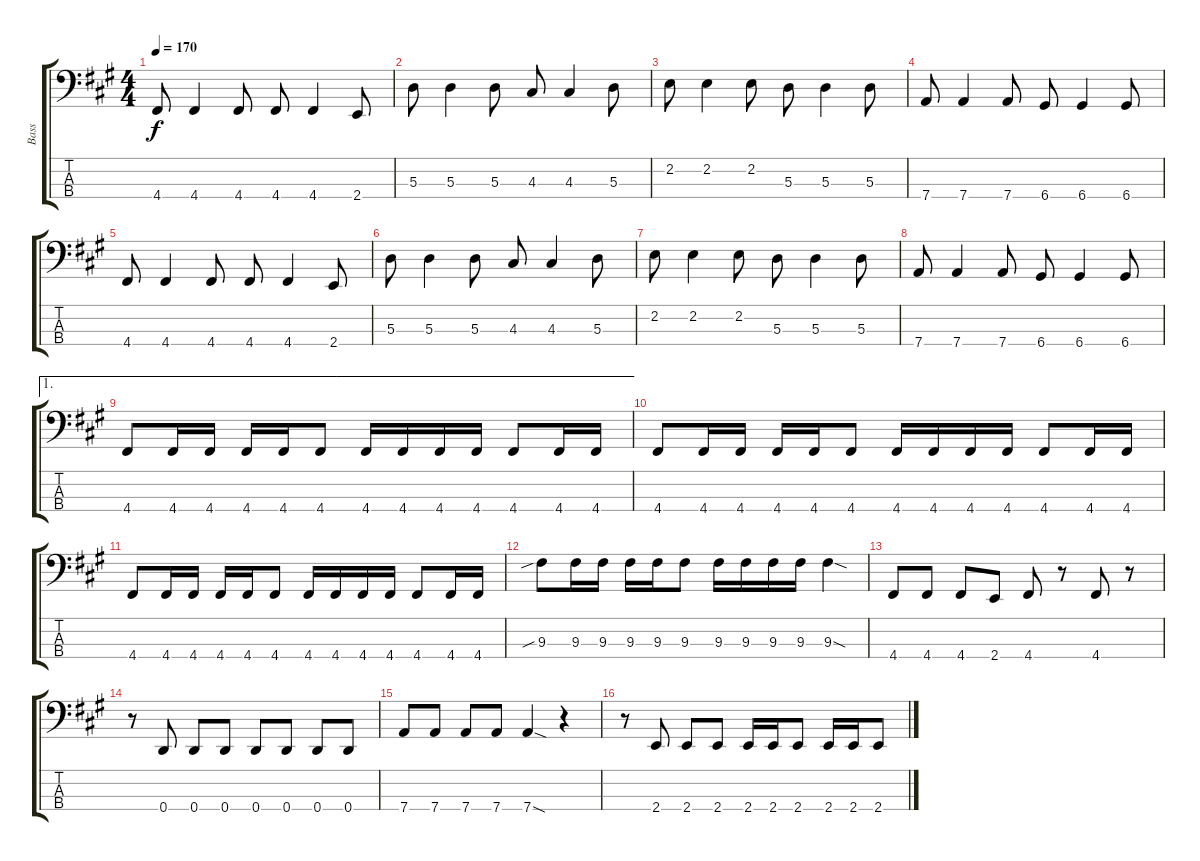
\track ("Bass" "Bass") {instrument electricbasspick}
\staff {score tabs}
\tuning (G2 D2 A1 D1) {hide}
\ts (4 4)
\tempo 170
\clef f4
\ks a
4.4.8{dy f} 4.4.4 4.4.8 4.4.8 4.4.4 2.4.8 |
5.3.8 5.3.4 5.3.8 4.3.8 4.3.4 5.3.8 |
2.2.8 2.2.4 2.2.8 5.3.8 5.3.4 5.3.8 |
7.4.8 7.4.4 7.4.8 6.4.8 6.4.4 6.4.8 |
4.4.8 4.4.4 4.4.8 4.4.8 4.4.4 2.4.8 |
5.3.8 5.3.4 5.3.8 4.3.8 4.3.4 5.3.8 |
2.2.8 2.2.4 2.2.8 5.3.8 5.3.4 5.3.8 |
7.4.8 7.4.4 7.4.8 6.4.8 6.4.4 6.4.8 |
\ae 1
4.4.8 4.4.16 4.4.16 4.4.16 4.4.16 4.4.8 4.4.16 4.4.16 4.4.16 4.4.16 4.4.8 4.4.16 4.4.16 |
4.4.8 4.4.16 4.4.16 4.4.16 4.4.16 4.4.8 4.4.16 4.4.16 4.4.16 4.4.16 4.4.8 4.4.16 4.4.16 |
4.4.8 4.4.16 4.4.16 4.4.16 4.4.16 4.4.8 4.4.16 4.4.16 4.4.16 4.4.16 4.4.8 4.4.16 4.4.16 |
9.3{sib}.8 9.3.16 9.3.16 9.3.16 9.3.16 9.3.8 9.3.16 9.3.16 9.3.16 9.3.16 9.3{sod}.4 |
4.4.8 4.4.8 4.4.8 2.4.8 4.4.8 r.8 4.4.8 r.8 |
r.8 0.4.8 0.4.8 0.4.8 0.4.8 0.4.8 0.4.8 0.4.8 |
7.4.8 7.4.8 7.4.8 7.4.8 7.4{sod}.4 r.4 |
r.8 2.4.8 2.4.8 2.4.8 2.4.16 2.4.16 2.4.8 2.4.16 2.4.16 2.4.8
